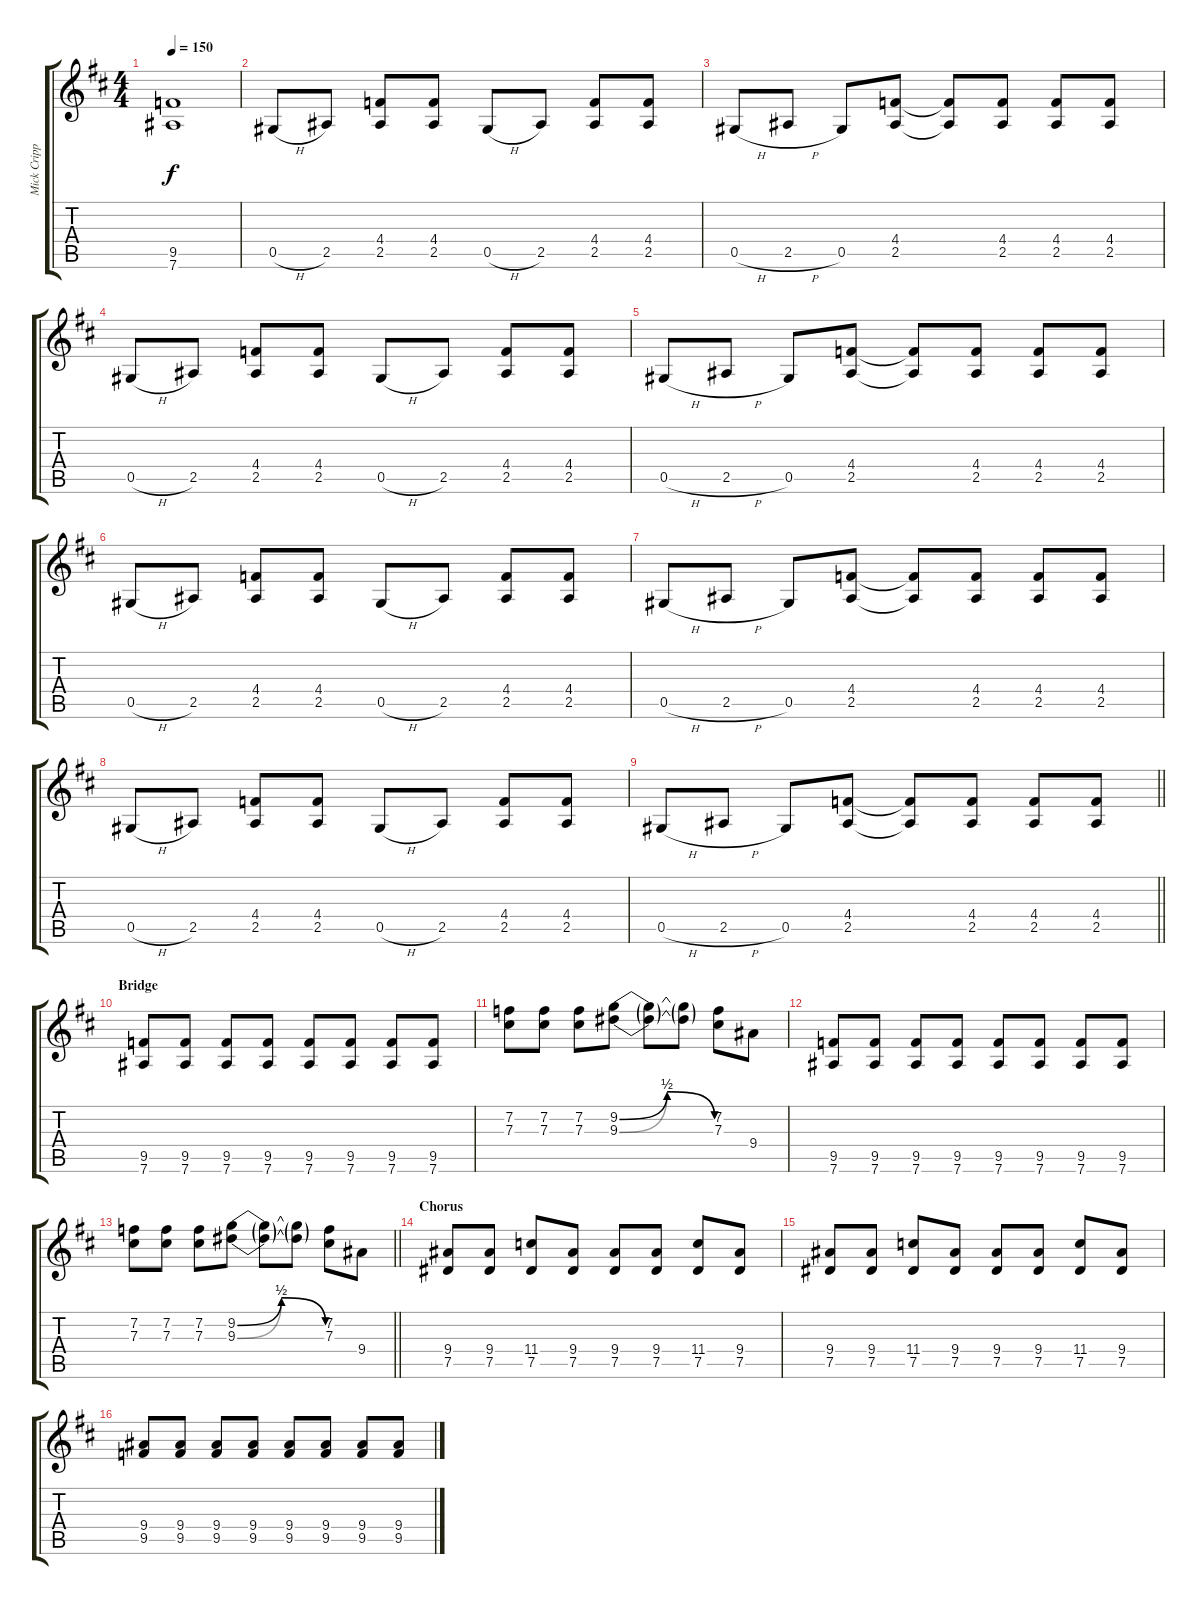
\track ("Mick Cripps" "Mick Cripp") {instrument overdrivenguitar}
\staff {score tabs}
\tuning (Eb4 Bb3 Gb3 Db3 Ab2 Eb2) {hide}
\ts (4 4)
\tempo 150
\clef g2
\ks d
(9.5{t} 7.6{t}).1{dy f} |
0.5{h}.8 2.5.8 (4.4 2.5).8 (4.4 2.5).8 0.5{h}.8 2.5.8 (4.4 2.5).8 (4.4 2.5).8 |
0.5{h}.8 2.5{h}.8 0.5.8 (4.4 2.5).8 (4.4{t} 2.5{t}).8 (4.4 2.5).8 (4.4 2.5).8 (4.4 2.5).8 |
0.5{h}.8 2.5.8 (4.4 2.5).8 (4.4 2.5).8 0.5{h}.8 2.5.8 (4.4 2.5).8 (4.4 2.5).8 |
0.5{h}.8 2.5{h}.8 0.5.8 (4.4 2.5).8 (4.4{t} 2.5{t}).8 (4.4 2.5).8 (4.4 2.5).8 (4.4 2.5).8 |
0.5{h}.8 2.5.8 (4.4 2.5).8 (4.4 2.5).8 0.5{h}.8 2.5.8 (4.4 2.5).8 (4.4 2.5).8 |
0.5{h}.8 2.5{h}.8 0.5.8 (4.4 2.5).8 (4.4{t} 2.5{t}).8 (4.4 2.5).8 (4.4 2.5).8 (4.4 2.5).8 |
0.5{h}.8 2.5.8 (4.4 2.5).8 (4.4 2.5).8 0.5{h}.8 2.5.8 (4.4 2.5).8 (4.4 2.5).8 |
\barLineRight lightlight
0.5{h}.8 2.5{h}.8 0.5.8 (4.4 2.5).8 (4.4{t} 2.5{t}).8 (4.4 2.5).8 (4.4 2.5).8 (4.4 2.5).8 |
\section ("" "Bridge")
(9.5 7.6).8 (9.5 7.6).8 (9.5 7.6).8 (9.5 7.6).8 (9.5 7.6).8 (9.5 7.6).8 (9.5 7.6).8 (9.5 7.6).8 |
(7.2 7.3).8 (7.2 7.3).8 (7.2 7.3).8 (9.2{be (bendrelease 0 0 30 2 30 2 60 0)} 9.3{be (bendrelease 0 0 30 2 30 2 60 0)}).8 (9.2{t} 9.3{t}).8 (9.2{t} 9.3{t}).8 (7.2 7.3).8 9.4.8 |
(9.5 7.6).8 (9.5 7.6).8 (9.5 7.6).8 (9.5 7.6).8 (9.5 7.6).8 (9.5 7.6).8 (9.5 7.6).8 (9.5 7.6).8 |
\barLineRight lightlight
(7.2 7.3).8 (7.2 7.3).8 (7.2 7.3).8 (9.2{be (bendrelease 0 0 30 2 30 2 60 0)} 9.3{be (bendrelease 0 0 30 2 30 2 60 0)}).8 (9.2{t} 9.3{t}).8 (9.2{t} 9.3{t}).8 (7.2 7.3).8 9.4.8 |
\section ("" "Chorus")
(9.4 7.5).8 (9.4 7.5).8 (11.4 7.5).8 (9.4 7.5).8 (9.4 7.5).8 (9.4 7.5).8 (11.4 7.5).8 (9.4 7.5).8 |
(9.4 7.5).8 (9.4 7.5).8 (11.4 7.5).8 (9.4 7.5).8 (9.4 7.5).8 (9.4 7.5).8 (11.4 7.5).8 (9.4 7.5).8 |
(9.4 9.5).8 (9.4 9.5).8 (9.4 9.5).8 (9.4 9.5).8 (9.4 9.5).8 (9.4 9.5).8 (9.4 9.5).8 (9.4 9.5).8
